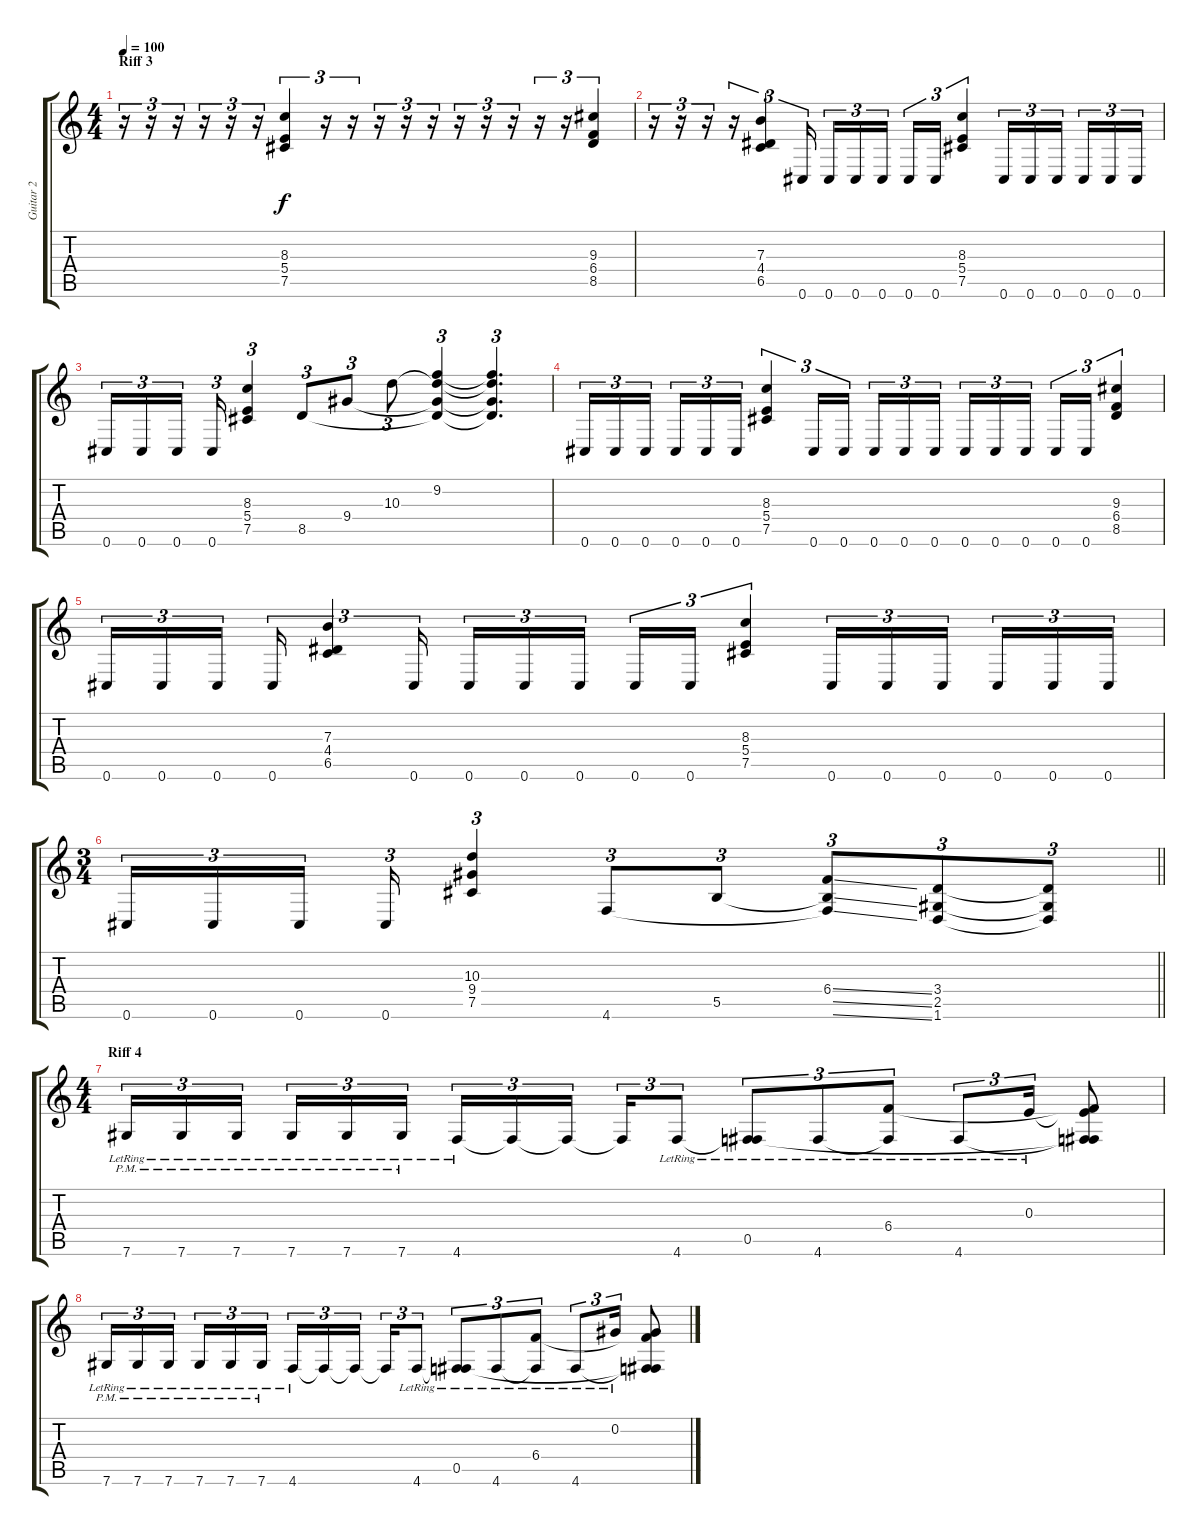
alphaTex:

\track ("Guitar 2" "Guitar 2") {instrument overdrivenguitar}
\staff {score tabs}
\tuning (Db4 Ab3 E3 B2 Gb2 Db2) {hide}
\ts (4 4)
\section ("" "Riff 3")
\tempo 100
\clef g2
\ks c
r.16{tu (3 2) dy f} r.16{tu (3 2)} r.16{tu (3 2)} r.16{tu (3 2)} r.16{tu (3 2)} r.16{tu (3 2)} (8.3 5.4 7.5).4{tu (3 2)} r.16{tu (3 2)} r.16{tu (3 2)} r.16{tu (3 2)} r.16{tu (3 2)} r.16{tu (3 2)} r.16{tu (3 2)} r.16{tu (3 2)} r.16{tu (3 2)} r.16{tu (3 2)} r.16{tu (3 2)} (9.3 6.4 8.5).4{tu (3 2)} |
r.16{tu (3 2)} r.16{tu (3 2)} r.16{tu (3 2)} r.16{tu (3 2)} (7.3 4.4 6.5).4{tu (3 2)} 0.6.16{tu (3 2) beam splitsecondary} 0.6.16{tu (3 2)} 0.6.16{tu (3 2)} 0.6.16{tu (3 2)} 0.6.16{tu (3 2)} 0.6.16{tu (3 2)} (8.3 5.4 7.5).4{tu (3 2)} 0.6.16{tu (3 2)} 0.6.16{tu (3 2)} 0.6.16{tu (3 2) beam splitsecondary} 0.6.16{tu (3 2)} 0.6.16{tu (3 2)} 0.6.16{tu (3 2)} |
0.6.16{tu (3 2)} 0.6.16{tu (3 2)} 0.6.16{tu (3 2) beam splitsecondary} 0.6.16{tu (3 2)} (8.3 5.4 7.5).4{tu (3 2)} 8.5.8{tu (3 2)} 9.4.8{tu (3 2)} 10.3.8{tu (3 2)} (9.2 10.3{t} 9.4{t} 8.5{t}).4{tu (3 2)} (9.2{t} 10.3{t} 9.4{t} 8.5{t}).4{d tu (3 2)} |
0.6.16{tu (3 2)} 0.6.16{tu (3 2)} 0.6.16{tu (3 2) beam splitsecondary} 0.6.16{tu (3 2)} 0.6.16{tu (3 2)} 0.6.16{tu (3 2)} (8.3 5.4 7.5).4{tu (3 2)} 0.6.16{tu (3 2)} 0.6.16{tu (3 2)} 0.6.16{tu (3 2)} 0.6.16{tu (3 2)} 0.6.16{tu (3 2) beam splitsecondary} 0.6.16{tu (3 2)} 0.6.16{tu (3 2)} 0.6.16{tu (3 2)} 0.6.16{tu (3 2)} 0.6.16{tu (3 2)} (9.3 6.4 8.5).4{tu (3 2)} |
0.6.16{tu (3 2)} 0.6.16{tu (3 2)} 0.6.16{tu (3 2) beam splitsecondary} 0.6.16{tu (3 2)} (7.3 4.4 6.5).4{tu (3 2)} 0.6.16{tu (3 2) beam splitsecondary} 0.6.16{tu (3 2)} 0.6.16{tu (3 2)} 0.6.16{tu (3 2)} 0.6.16{tu (3 2)} 0.6.16{tu (3 2)} (8.3 5.4 7.5).4{tu (3 2)} 0.6.16{tu (3 2)} 0.6.16{tu (3 2)} 0.6.16{tu (3 2) beam splitsecondary} 0.6.16{tu (3 2)} 0.6.16{tu (3 2)} 0.6.16{tu (3 2)} |
\ts (3 4)
\barLineRight lightlight
0.6.16{tu (3 2)} 0.6.16{tu (3 2)} 0.6.16{tu (3 2) beam splitsecondary} 0.6.16{tu (3 2)} (10.3 9.4 7.5).4{tu (3 2)} 4.6.8{tu (3 2)} 5.5.8{tu (3 2)} (6.4{ss} 5.5{ss t} 4.6{ss t}).8{tu (3 2)} (3.4 2.5 1.6).8{tu (3 2)} (3.4{t} 2.5{t} 1.6{t}).8{tu (3 2)} |
\ts (4 4)
\section ("" "Riff 4")
7.6{pm lr}.16{tu (3 2)} 7.6{pm lr}.16{tu (3 2)} 7.6{pm lr}.16{tu (3 2) beam splitsecondary} 7.6{pm lr}.16{tu (3 2)} 7.6{pm lr}.16{tu (3 2)} 7.6{pm lr}.16{tu (3 2)} 4.6{lr}.16{tu (3 2)} 4.6{t}.16{tu (3 2)} 4.6{t}.16{tu (3 2) beam splitsecondary} 4.6{t}.16{tu (3 2)} 4.6{lr}.8{tu (3 2)} (0.5{lr} 4.6{t}).8{tu (3 2)} 4.6{lr}.8{tu (3 2)} (6.4{lr} 4.6{t}).8{tu (3 2)} 4.6{lr}.8{tu (3 2)} 0.3{lr}.16{tu (3 2)} (0.3{t} 6.4{t} 0.5{t} 4.6{t}).8 |
7.6{pm lr}.16{tu (3 2)} 7.6{pm lr}.16{tu (3 2)} 7.6{pm lr}.16{tu (3 2) beam splitsecondary} 7.6{pm lr}.16{tu (3 2)} 7.6{pm lr}.16{tu (3 2)} 7.6{pm lr}.16{tu (3 2)} 4.6{lr}.16{tu (3 2)} 4.6{t}.16{tu (3 2)} 4.6{t}.16{tu (3 2) beam splitsecondary} 4.6{t}.16{tu (3 2)} 4.6{lr}.8{tu (3 2)} (0.5{lr} 4.6{t}).8{tu (3 2)} 4.6{lr}.8{tu (3 2)} (6.4{lr} 4.6{t}).8{tu (3 2)} 4.6{lr}.8{tu (3 2)} 0.2{lr}.16{tu (3 2)} (0.2{t} 6.4{t} 0.5{t} 4.6{t}).8
